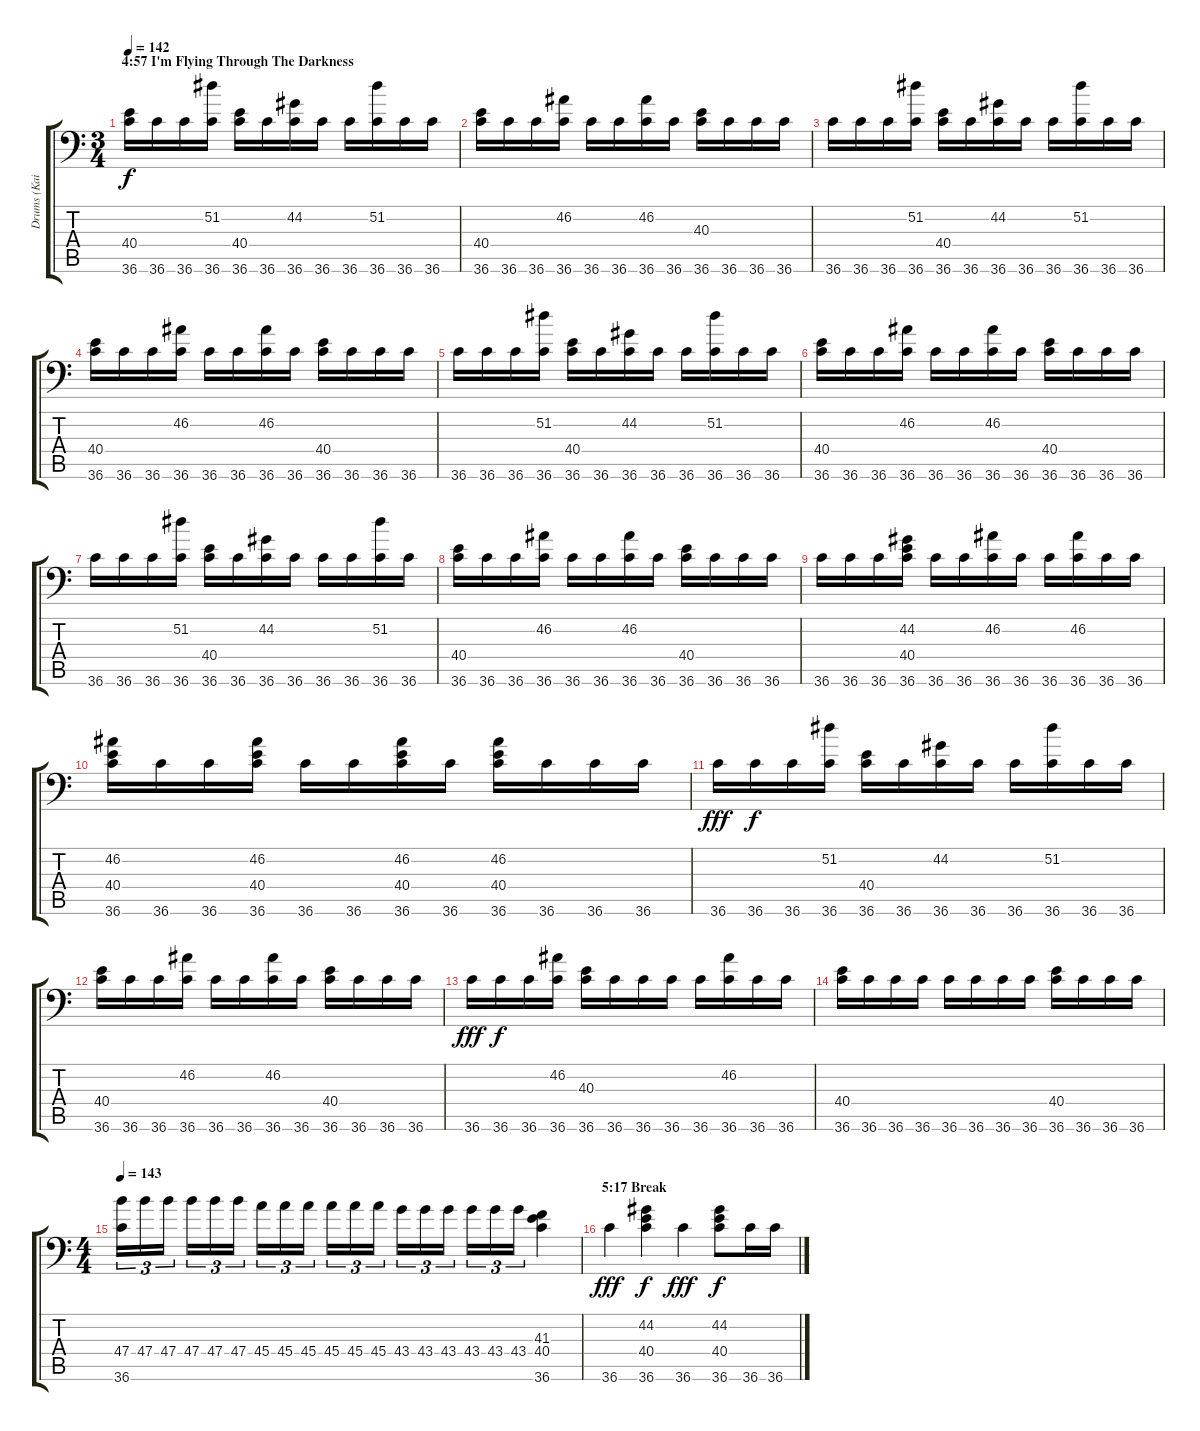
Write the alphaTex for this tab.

\track ("Drums (Kai)" "Drums (Kai") {instrument acousticgrandpiano}
\staff {score tabs}
\tuning (C-1 C-1 C-1 C-1 C-1 C-1) {hide}
\ts (3 4)
\section ("" "4:57 I'm Flying Through The Darkness")
\tempo 142
\clef f4
\ks c
(40.4 36.6).16{dy f} 36.6.16 36.6.16 (51.2 36.6).16 (40.4 36.6).16 36.6.16 (44.2 36.6).16 36.6.16 36.6.16 (51.2 36.6).16 36.6.16 36.6.16 |
(40.4 36.6).16 36.6.16 36.6.16 (46.2 36.6).16 36.6.16 36.6.16 (46.2 36.6).16 36.6.16 (40.3 36.6).16 36.6.16 36.6.16 36.6.16 |
36.6.16 36.6.16 36.6.16 (51.2 36.6).16 (40.4 36.6).16 36.6.16 (44.2 36.6).16 36.6.16 36.6.16 (51.2 36.6).16 36.6.16 36.6.16 |
(40.4 36.6).16 36.6.16 36.6.16 (46.2 36.6).16 36.6.16 36.6.16 (46.2 36.6).16 36.6.16 (40.4 36.6).16 36.6.16 36.6.16 36.6.16 |
36.6.16 36.6.16 36.6.16 (51.2 36.6).16 (40.4 36.6).16 36.6.16 (44.2 36.6).16 36.6.16 36.6.16 (51.2 36.6).16 36.6.16 36.6.16 |
(40.4 36.6).16 36.6.16 36.6.16 (46.2 36.6).16 36.6.16 36.6.16 (46.2 36.6).16 36.6.16 (40.4 36.6).16 36.6.16 36.6.16 36.6.16 |
36.6.16 36.6.16 36.6.16 (51.2 36.6).16 (40.4 36.6).16 36.6.16 (44.2 36.6).16 36.6.16 36.6.16 36.6.16 (51.2 36.6).16 36.6.16 |
(40.4 36.6).16 36.6.16 36.6.16 (46.2 36.6).16 36.6.16 36.6.16 (46.2 36.6).16 36.6.16 (40.4 36.6).16 36.6.16 36.6.16 36.6.16 |
36.6.16 36.6.16 36.6.16 (44.2 40.4 36.6).16 36.6.16 36.6.16 (46.2 36.6).16 36.6.16 36.6.16 (46.2 36.6).16 36.6.16 36.6.16 |
(46.2 40.4 36.6).16 36.6.16 36.6.16 (46.2 40.4 36.6).16 36.6.16 36.6.16 (46.2 40.4 36.6).16 36.6.16 (46.2 40.4 36.6).16 36.6.16 36.6.16 36.6.16 |
36.6.16{dy fff} 36.6.16{dy f} 36.6.16 (51.2 36.6).16 (40.4 36.6).16 36.6.16 (44.2 36.6).16 36.6.16 36.6.16 (51.2 36.6).16 36.6.16 36.6.16 |
(40.4 36.6).16 36.6.16 36.6.16 (46.2 36.6).16 36.6.16 36.6.16 (46.2 36.6).16 36.6.16 (40.4 36.6).16 36.6.16 36.6.16 36.6.16 |
36.6.16{dy fff} 36.6.16{dy f} 36.6.16 (46.2 36.6).16 (40.3 36.6).16 36.6.16 36.6.16 36.6.16 36.6.16 (46.2 36.6).16 36.6.16 36.6.16 |
(40.4 36.6).16 36.6.16 36.6.16 36.6.16 36.6.16 36.6.16 36.6.16 36.6.16 (40.4 36.6).16 36.6.16 36.6.16 36.6.16 |
\ts (4 4)
\tempo 143
(47.4 36.6).16{tu (3 2)} 47.4.16{tu (3 2)} 47.4.16{tu (3 2)} 47.4.16{tu (3 2)} 47.4.16{tu (3 2)} 47.4.16{tu (3 2)} 45.4.16{tu (3 2)} 45.4.16{tu (3 2)} 45.4.16{tu (3 2)} 45.4.16{tu (3 2)} 45.4.16{tu (3 2)} 45.4.16{tu (3 2)} 43.4.16{tu (3 2)} 43.4.16{tu (3 2)} 43.4.16{tu (3 2)} 43.4.16{tu (3 2)} 43.4.16{tu (3 2)} 43.4.16{tu (3 2)} (41.3 40.4 36.6).4 |
\section ("" "5:17 Break")
36.6.4{dy fff} (44.2 40.4 36.6).4{dy f} 36.6.4{dy fff} (44.2 40.4 36.6).8{dy f} 36.6.16 36.6.16
